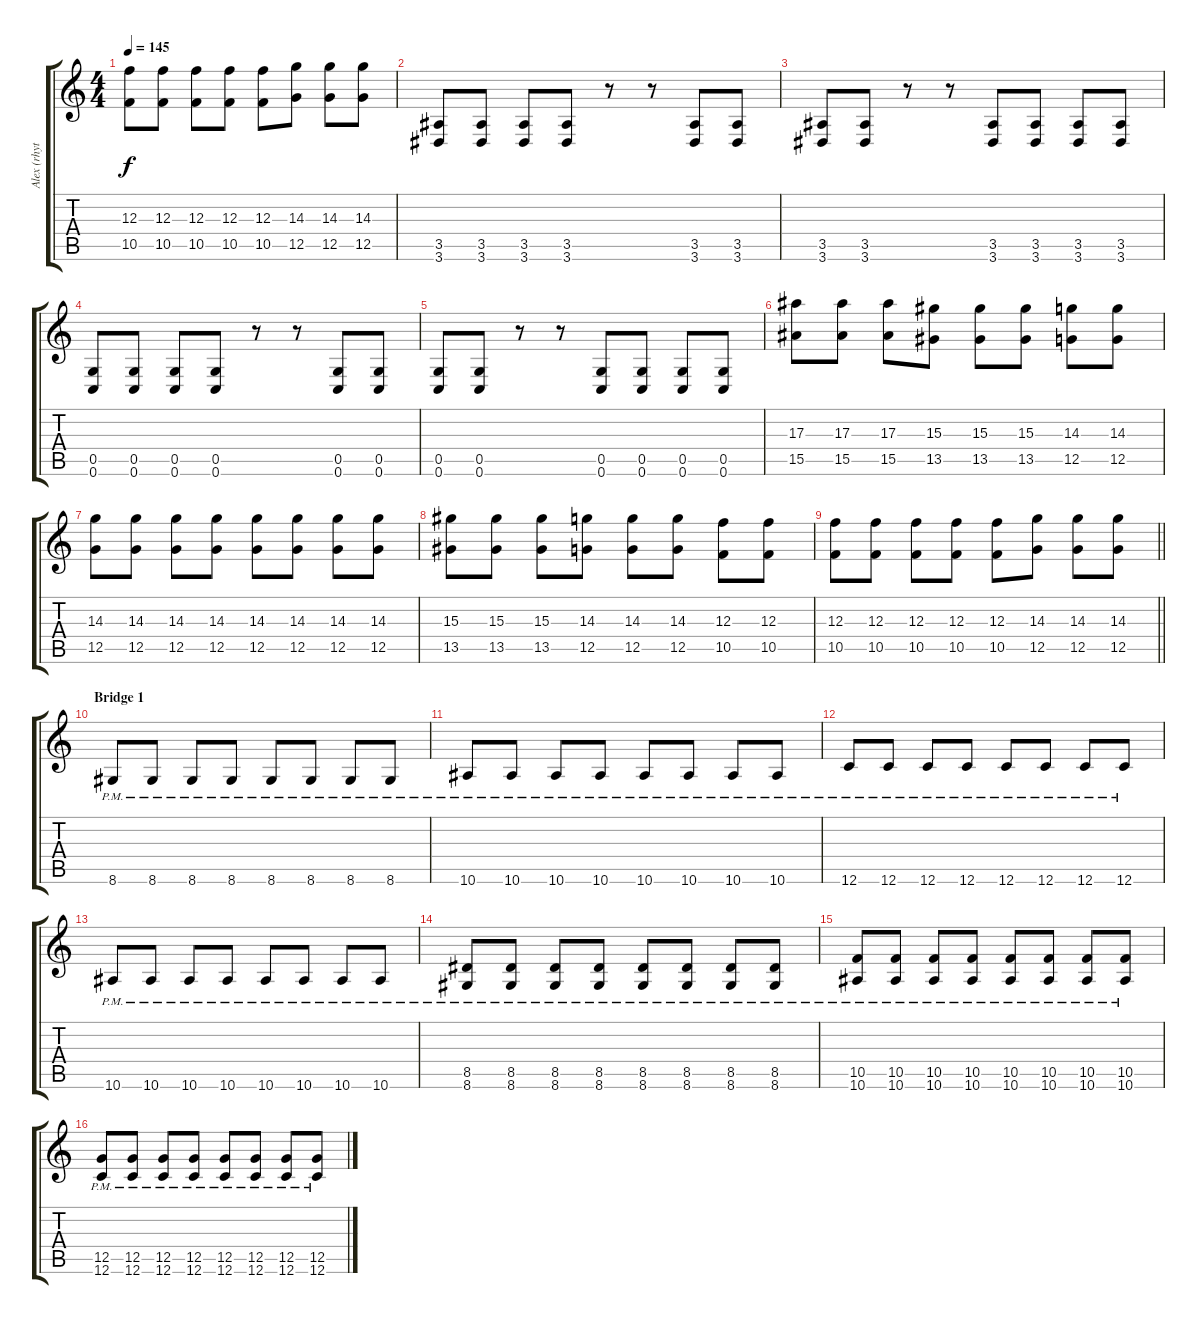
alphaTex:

\track ("Alex (rhytm)" "Alex (rhyt") {instrument overdrivenguitar}
\staff {score tabs}
\tuning (D4 A3 F3 C3 G2 C2) {hide}
\ts (4 4)
\tempo 145
\clef g2
\ks c
(12.3 10.5).8{dy f} (12.3 10.5).8 (12.3 10.5).8 (12.3 10.5).8 (12.3 10.5).8 (14.3 12.5).8 (14.3 12.5).8 (14.3 12.5).8 |
(3.5 3.6).8 (3.5 3.6).8 (3.5 3.6).8 (3.5 3.6).8 r.8 r.8 (3.5 3.6).8 (3.5 3.6).8 |
(3.5 3.6).8 (3.5 3.6).8 r.8 r.8 (3.5 3.6).8 (3.5 3.6).8 (3.5 3.6).8 (3.5 3.6).8 |
(0.5 0.6).8 (0.5 0.6).8 (0.5 0.6).8 (0.5 0.6).8 r.8 r.8 (0.5 0.6).8 (0.5 0.6).8 |
(0.5 0.6).8 (0.5 0.6).8 r.8 r.8 (0.5 0.6).8 (0.5 0.6).8 (0.5 0.6).8 (0.5 0.6).8 |
(17.3 15.5).8 (17.3 15.5).8 (17.3 15.5).8 (15.3 13.5).8 (15.3 13.5).8 (15.3 13.5).8 (14.3 12.5).8 (14.3 12.5).8 |
(14.3 12.5).8 (14.3 12.5).8 (14.3 12.5).8 (14.3 12.5).8 (14.3 12.5).8 (14.3 12.5).8 (14.3 12.5).8 (14.3 12.5).8 |
(15.3 13.5).8 (15.3 13.5).8 (15.3 13.5).8 (14.3 12.5).8 (14.3 12.5).8 (14.3 12.5).8 (12.3 10.5).8 (12.3 10.5).8 |
\barLineRight lightlight
(12.3 10.5).8 (12.3 10.5).8 (12.3 10.5).8 (12.3 10.5).8 (12.3 10.5).8 (14.3 12.5).8 (14.3 12.5).8 (14.3 12.5).8 |
\section ("" "Bridge 1")
8.6{pm}.8 8.6{pm}.8 8.6{pm}.8 8.6{pm}.8 8.6{pm}.8 8.6{pm}.8 8.6{pm}.8 8.6{pm}.8 |
10.6{pm}.8 10.6{pm}.8 10.6{pm}.8 10.6{pm}.8 10.6{pm}.8 10.6{pm}.8 10.6{pm}.8 10.6{pm}.8 |
12.6{pm}.8 12.6{pm}.8 12.6{pm}.8 12.6{pm}.8 12.6{pm}.8 12.6{pm}.8 12.6{pm}.8 12.6{pm}.8 |
10.6{pm}.8 10.6{pm}.8 10.6{pm}.8 10.6{pm}.8 10.6{pm}.8 10.6{pm}.8 10.6{pm}.8 10.6{pm}.8 |
(8.5{pm} 8.6{pm}).8 (8.5{pm} 8.6{pm}).8 (8.5{pm} 8.6{pm}).8 (8.5{pm} 8.6{pm}).8 (8.5{pm} 8.6{pm}).8 (8.5{pm} 8.6{pm}).8 (8.5{pm} 8.6{pm}).8 (8.5{pm} 8.6{pm}).8 |
(10.5{pm} 10.6{pm}).8 (10.5{pm} 10.6{pm}).8 (10.5{pm} 10.6{pm}).8 (10.5{pm} 10.6{pm}).8 (10.5{pm} 10.6{pm}).8 (10.5{pm} 10.6{pm}).8 (10.5{pm} 10.6{pm}).8 (10.5{pm} 10.6{pm}).8 |
(12.5{pm} 12.6{pm}).8 (12.5{pm} 12.6{pm}).8 (12.5{pm} 12.6{pm}).8 (12.5{pm} 12.6{pm}).8 (12.5{pm} 12.6{pm}).8 (12.5{pm} 12.6{pm}).8 (12.5{pm} 12.6{pm}).8 (12.5{pm} 12.6{pm}).8
